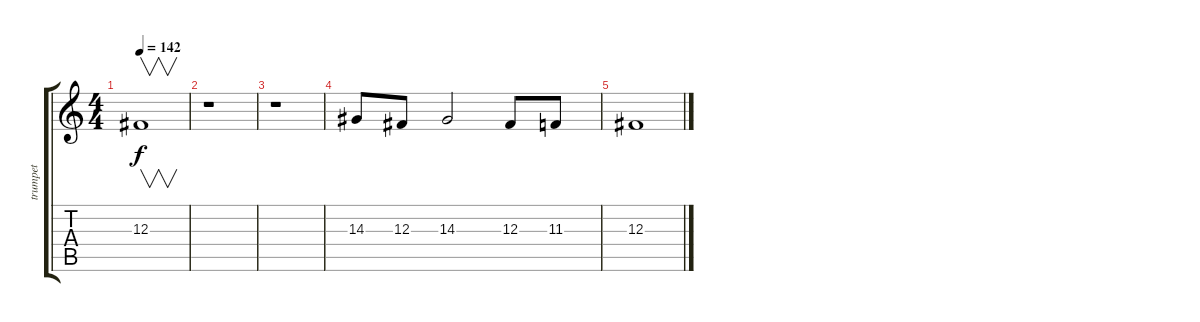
\track ("trumpet" "trumpet") {instrument synthbrass2}
\staff {score tabs}
\tuning (Eb4 Bb3 Gb3 Db3 Ab2 Eb2) {hide}
\ts (4 4)
\tempo 142
\clef g2
\ks c
12.3.1{v dy f} |
r.1 |
r.1 |
14.3.8 12.3.8 14.3.2 12.3.8 11.3.8 |
12.3.1
